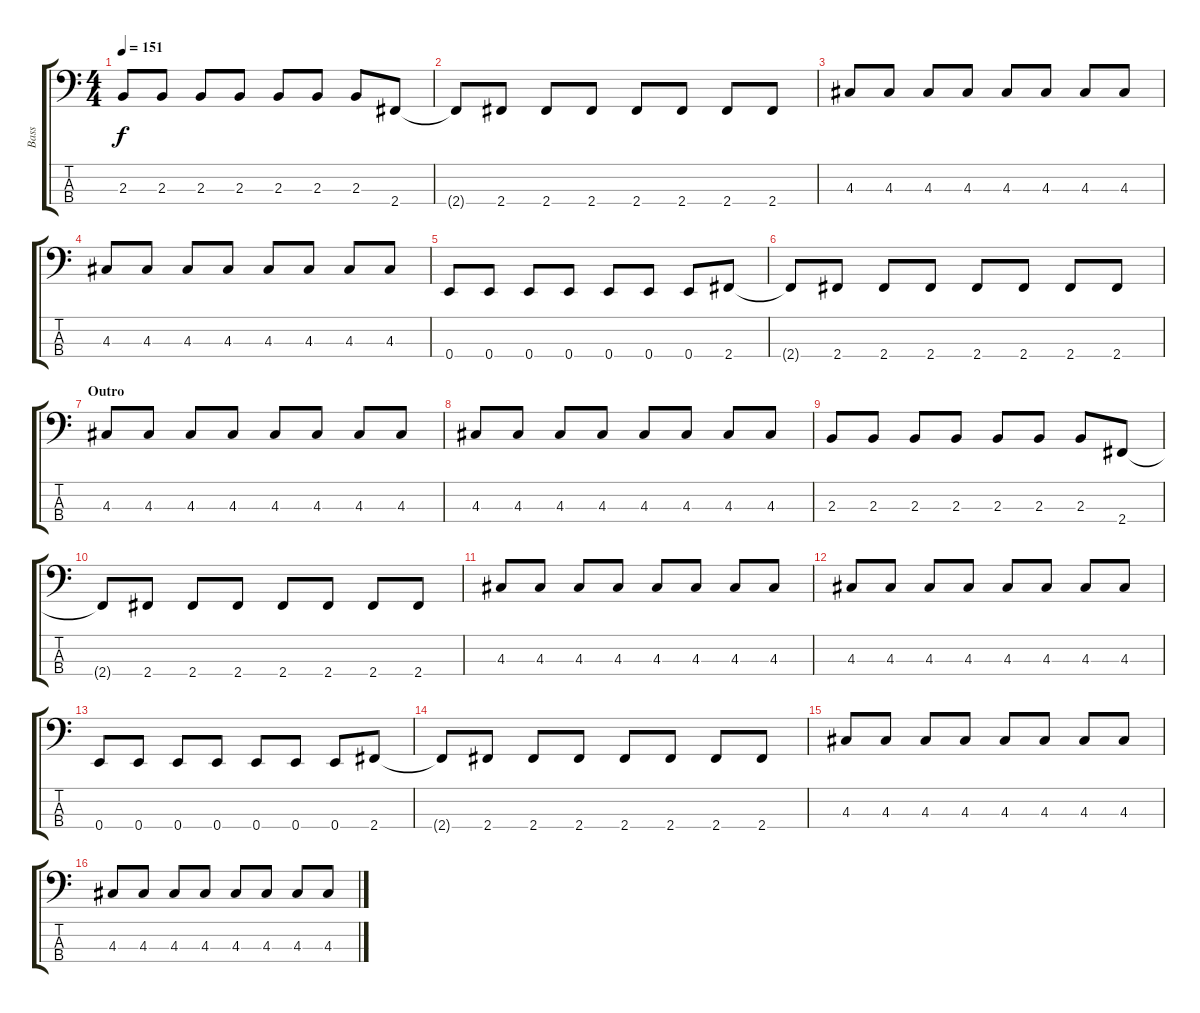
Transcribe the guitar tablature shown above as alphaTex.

\track ("Bass" "Bass") {instrument electricbasspick}
\staff {score tabs}
\tuning (G2 D2 A1 E1) {hide}
\ts (4 4)
\tempo 151
\clef f4
\ks c
2.3.8{dy f} 2.3.8 2.3.8 2.3.8 2.3.8 2.3.8 2.3.8 2.4.8 |
2.4{t}.8 2.4.8 2.4.8 2.4.8 2.4.8 2.4.8 2.4.8 2.4.8 |
4.3.8 4.3.8 4.3.8 4.3.8 4.3.8 4.3.8 4.3.8 4.3.8 |
4.3.8 4.3.8 4.3.8 4.3.8 4.3.8 4.3.8 4.3.8 4.3.8 |
0.4.8 0.4.8 0.4.8 0.4.8 0.4.8 0.4.8 0.4.8 2.4.8 |
2.4{t}.8 2.4.8 2.4.8 2.4.8 2.4.8 2.4.8 2.4.8 2.4.8 |
\section ("" "Outro")
4.3.8{volume 13} 4.3.8 4.3.8 4.3.8 4.3.8 4.3.8 4.3.8 4.3.8 |
4.3.8 4.3.8 4.3.8 4.3.8 4.3.8 4.3.8 4.3.8 4.3.8 |
2.3.8 2.3.8 2.3.8 2.3.8 2.3.8 2.3.8 2.3.8 2.4.8 |
2.4{t}.8 2.4.8 2.4.8 2.4.8 2.4.8 2.4.8 2.4.8 2.4.8 |
4.3.8 4.3.8 4.3.8 4.3.8 4.3.8 4.3.8 4.3.8 4.3.8 |
4.3.8 4.3.8 4.3.8 4.3.8 4.3.8 4.3.8 4.3.8 4.3.8 |
0.4.8{volume 11} 0.4.8 0.4.8 0.4.8 0.4.8 0.4.8 0.4.8 2.4.8 |
2.4{t}.8 2.4.8 2.4.8 2.4.8 2.4.8 2.4.8 2.4.8 2.4.8 |
4.3.8{volume 9} 4.3.8 4.3.8 4.3.8 4.3.8 4.3.8 4.3.8 4.3.8 |
4.3.8 4.3.8 4.3.8 4.3.8 4.3.8 4.3.8 4.3.8 4.3.8
